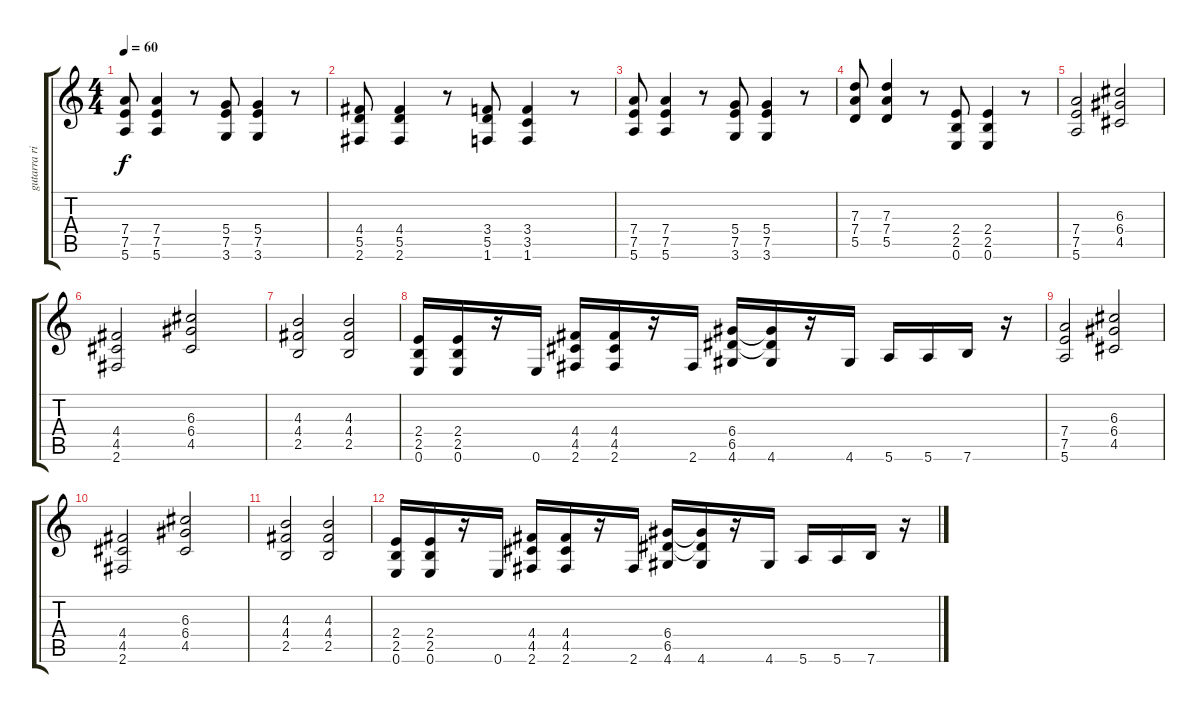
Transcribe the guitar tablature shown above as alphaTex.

\track ("gutarra ritmica" "gutarra ri") {instrument distortionguitar}
\staff {score tabs}
\tuning (E4 B3 G3 D3 A2 E2) {hide}
\ts (4 4)
\tempo 60
\clef g2
\ks c
(7.4 7.5 5.6).8{dy f} (7.4 7.5 5.6).4 r.8 (5.4 7.5 3.6).8 (5.4 7.5 3.6).4 r.8 |
(4.4 5.5 2.6).8 (4.4 5.5 2.6).4 r.8 (3.4 5.5 1.6).8 (3.4 3.5 1.6).4 r.8 |
(7.4 7.5 5.6).8 (7.4 7.5 5.6).4 r.8 (5.4 7.5 3.6).8 (5.4 7.5 3.6).4 r.8 |
(7.3 7.4 5.5).8 (7.3 7.4 5.5).4 r.8 (2.4 2.5 0.6).8 (2.4 2.5 0.6).4 r.8 |
(7.4 7.5 5.6).2 (6.3 6.4 4.5).2 |
(4.4 4.5 2.6).2 (6.3 6.4 4.5).2 |
(4.3 4.4 2.5).2 (4.3 4.4 2.5).2 |
(2.4 2.5 0.6).16 (2.4 2.5 0.6).16 r.16 0.6.16 (4.4 4.5 2.6).16 (4.4 4.5 2.6).16 r.16 2.6.16 (6.4 6.5 4.6).16 (6.4{t} 6.5{t} 4.6).16 r.16 4.6.16 5.6.16 5.6.16 7.6.16 r.16 |
(7.4 7.5 5.6).2 (6.3 6.4 4.5).2 |
(4.4 4.5 2.6).2 (6.3 6.4 4.5).2 |
(4.3 4.4 2.5).2 (4.3 4.4 2.5).2 |
(2.4 2.5 0.6).16 (2.4 2.5 0.6).16 r.16 0.6.16 (4.4 4.5 2.6).16 (4.4 4.5 2.6).16 r.16 2.6.16 (6.4 6.5 4.6).16 (6.4{t} 6.5{t} 4.6).16 r.16 4.6.16 5.6.16 5.6.16 7.6.16 r.16
